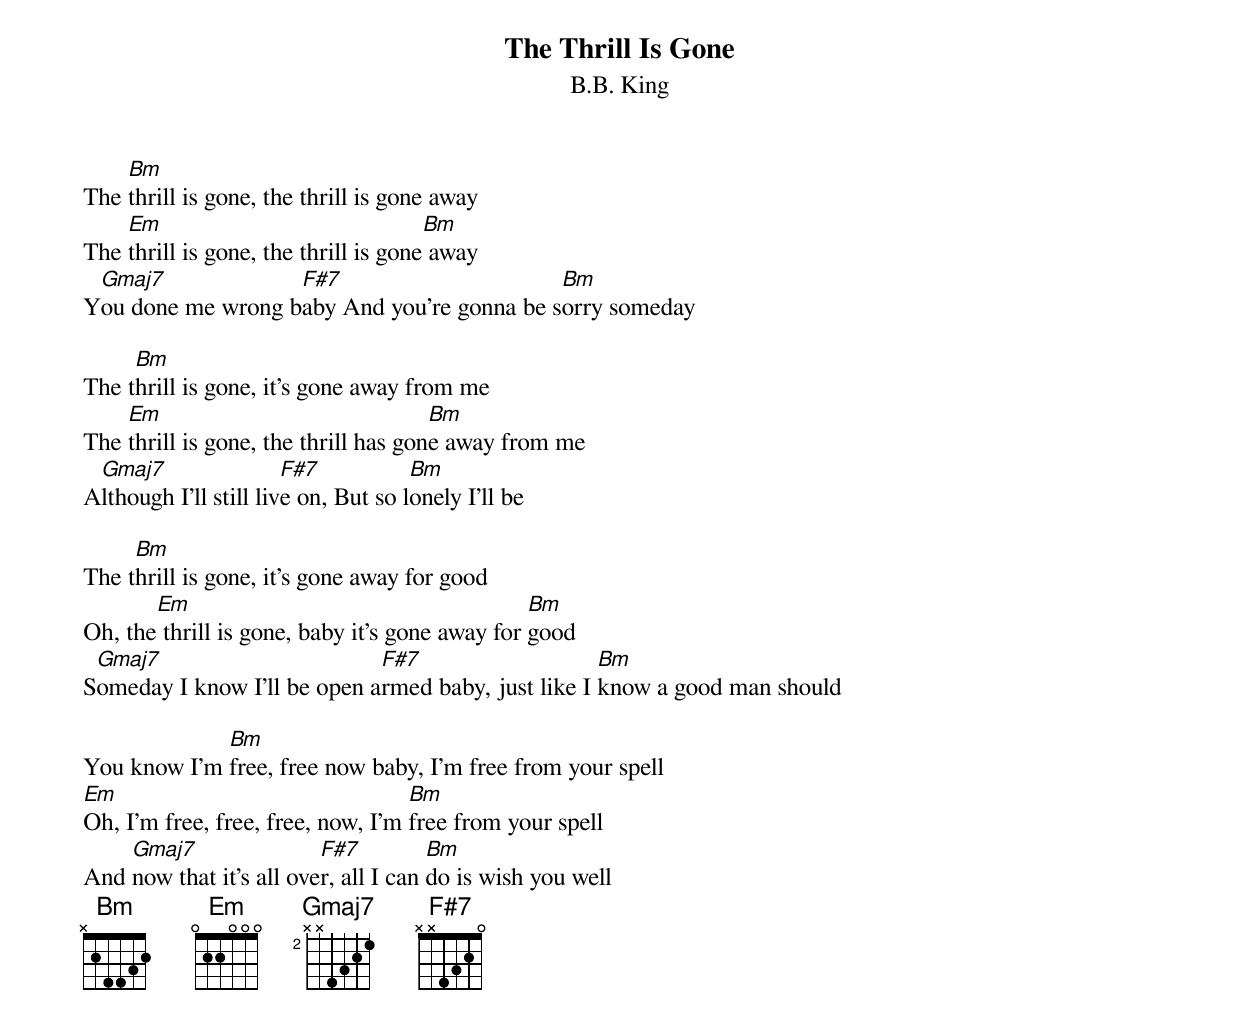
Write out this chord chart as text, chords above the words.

The Thrill Is Gone
B.B. King

    Bm
The thrill is gone, the thrill is gone away
    Em                                Bm
The thrill is gone, the thrill is gone away
 Gmaj7             F#7                      Bm
You done me wrong baby And you're gonna be sorry someday

     Bm
The thrill is gone, it's gone away from me
    Em                                Bm
The thrill is gone, the thrill has gone away from me
 Gmaj7                 F#7           Bm
Although I’ll still live on, But so lonely I'll be

     Bm
The thrill is gone, it's gone away for good
       Em                                       Bm
Oh, the thrill is gone, baby it's gone away for good
 Gmaj7                       F#7                    Bm
Someday I know I'll be open armed baby, just like I know a good man should

             Bm
You know I’m free, free now baby, I’m free from your spell
Em                                 Bm
Oh, I’m free, free, free, now, I’m free from your spell
    Gmaj7                F#7          Bm
And now that it’s all over, all I can do is wish you well
